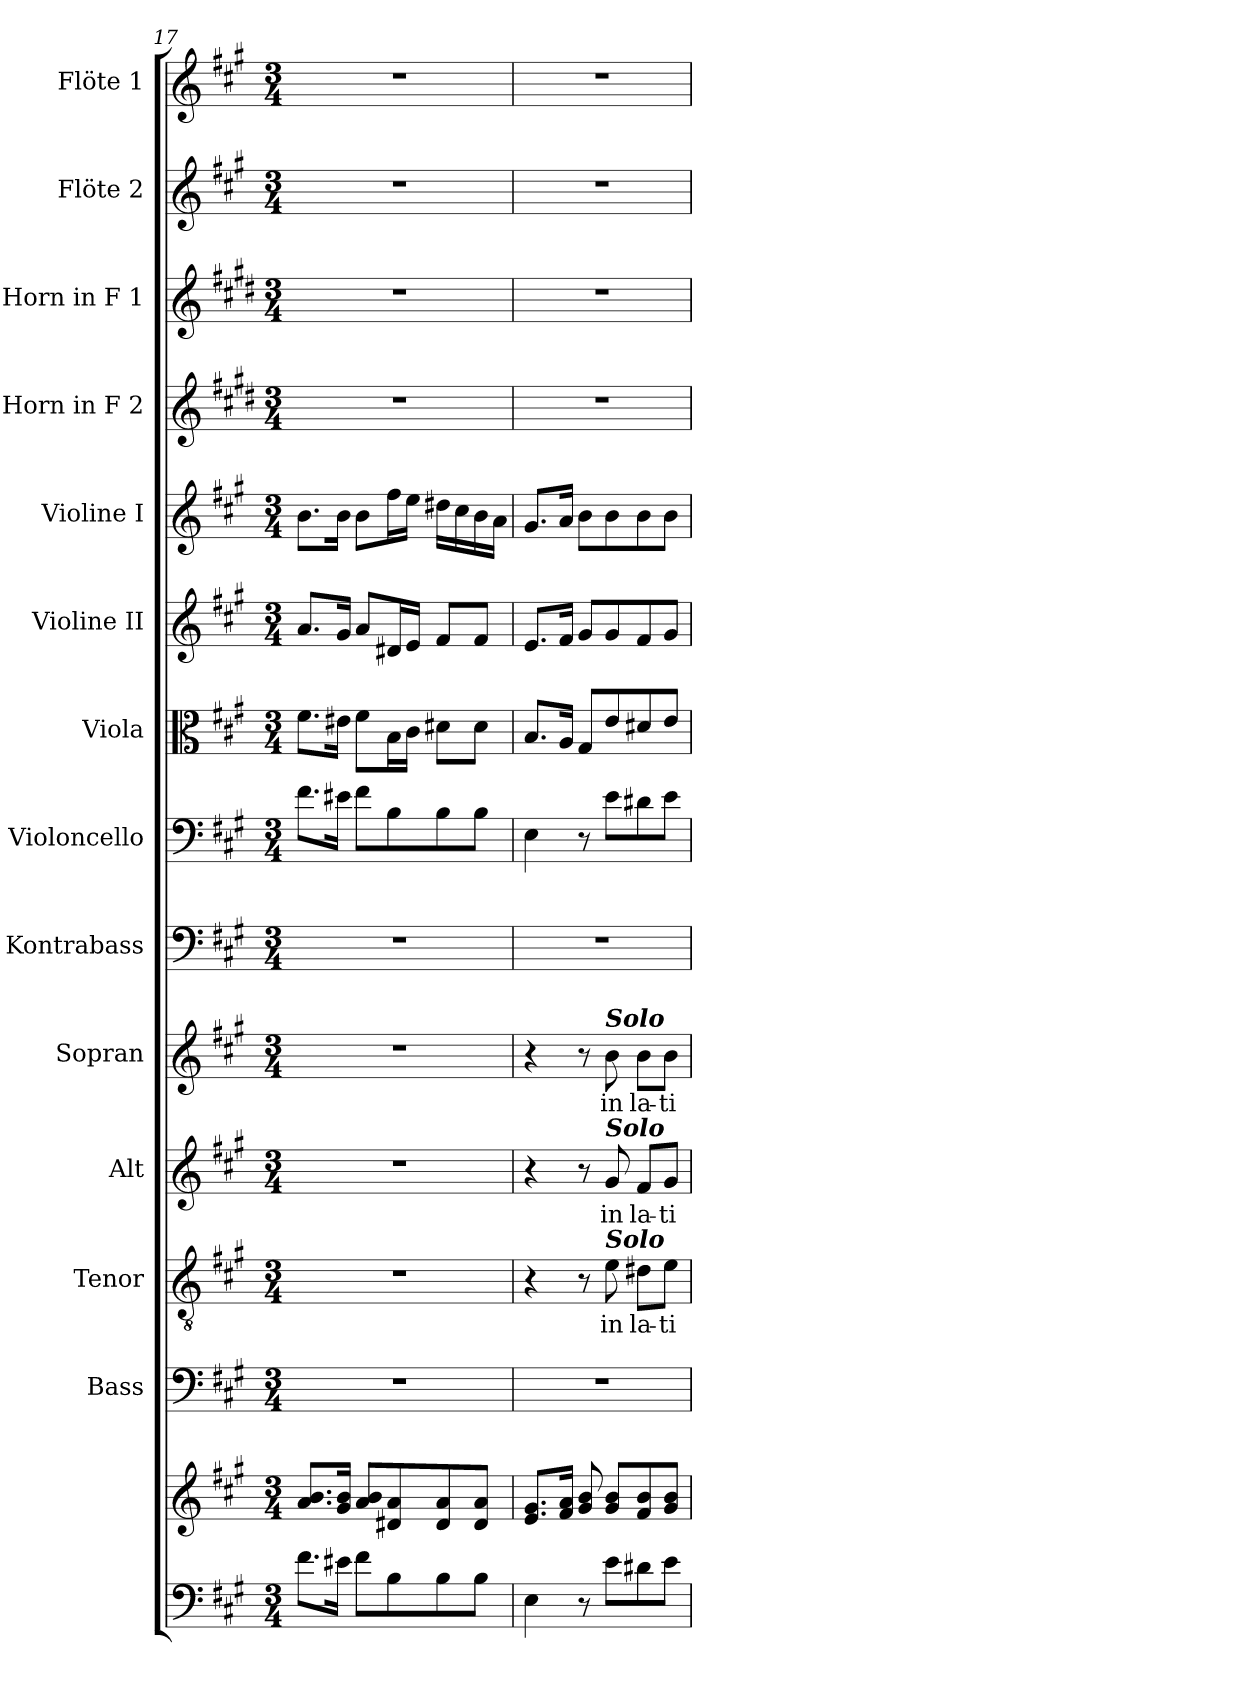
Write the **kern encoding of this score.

**kern	**kern	**kern	**kern	**text	**kern	**text	**kern	**text	**kern	**kern	**kern	**kern	**kern	**kern	**kern	**kern	**kern
*part14	*part14	*part13	*part12	*part12	*part11	*part11	*part10	*part10	*part9	*part8	*part7	*part6	*part5	*part4	*part3	*part2	*part1
*staff15	*staff14	*staff13	*staff12	*staff12	*staff11	*staff11	*staff10	*staff10	*staff9	*staff8	*staff7	*staff6	*staff5	*staff4	*staff3	*staff2	*staff1
*	*	*I"Bass	*I"Tenor	*	*I"Alt	*	*I"Sopran	*	*I"Kontrabass	*I"Violoncello	*I"Viola	*I"Violine II	*I"Violine I	*I"Horn in F 2	*I"Horn in F 1	*I"Flöte 2	*I"Flöte 1
*	*	*I'B.	*I'T.	*	*I'A.	*	*I'S.	*	*I'Kb.	*I'Vc.	*I'Vla.	*I'Vl. II	*I'Vl. I	*	*	*I'Fl. 2	*I'Fl. 1
!!LO:PB:g=z
*clefF4	*clefG2	*clefF4	*clefGv2	*	*clefG2	*	*clefG2	*	*clefF4	*clefF4	*clefC3	*clefG2	*clefG2	*clefG2	*clefG2	*clefG2	*clefG2
*	*	*	*	*	*	*	*	*	*ITrd7c12	*	*	*	*	*ITrd4c7	*ITrd4c7	*	*
*k[f#c#g#]	*k[f#c#g#]	*k[f#c#g#]	*k[f#c#g#]	*	*k[f#c#g#]	*	*k[f#c#g#]	*	*k[f#c#g#]	*k[f#c#g#]	*k[f#c#g#]	*k[f#c#g#]	*k[f#c#g#]	*k[f#c#g#]	*k[f#c#g#]	*k[f#c#g#]	*k[f#c#g#]
*A:	*A:	*A:	*A:	*	*A:	*	*A:	*	*A:	*A:	*A:	*A:	*A:	*A:	*A:	*A:	*A:
*M3/4	*M3/4	*M3/4	*M3/4	*	*M3/4	*	*M3/4	*	*M3/4	*M3/4	*M3/4	*M3/4	*M3/4	*M3/4	*M3/4	*M3/4	*M3/4
=17	=17	=17	=17	=17	=17	=17	=17	=17	=17	=17	=17	=17	=17	=17	=17	=17	=17
8.f#\L	8.a/ 8.b/L	2.r	2.r	.	2.r	.	2.r	.	2.r	8.f#\L	8.f#\L	8.a/L	8.b\L	2.r	2.r	2.r	2.r
16e#X\Jk	16g#/ 16b/Jk	.	.	.	.	.	.	.	.	16e#X\Jk	16e#X\Jk	16g#/Jk	16b\Jk	.	.	.	.
8f#\L	8a/ 8b/L	.	.	.	.	.	.	.	.	8f#\L	8f#\L	8a/L	8b\L	.	.	.	.
8B\	8d#X/ 8a/	.	.	.	.	.	.	.	.	8B\	16B\L	16d#X/L	16ff#\L	.	.	.	.
.	.	.	.	.	.	.	.	.	.	.	16c#\JJ	16e/JJ	16ee\JJ	.	.	.	.
8B\	8d#/ 8a/	.	.	.	.	.	.	.	.	8B\	8d#X\L	8f#/L	16dd#X\LL	.	.	.	.
.	.	.	.	.	.	.	.	.	.	.	.	.	16cc#\	.	.	.	.
8B\J	8d#/ 8a/J	.	.	.	.	.	.	.	.	8B\J	8d#\J	8f#/J	16b\	.	.	.	.
.	.	.	.	.	.	.	.	.	.	.	.	.	16a\JJ	.	.	.	.
=18	=18	=18	=18	=18	=18	=18	=18	=18	=18	=18	=18	=18	=18	=18	=18	=18	=18
4E\	8.e/ 8.g#/L	2.r	4r	.	4r	.	4r	.	2.r	4E\	8.B/L	8.e/L	8.g#/L	2.r	2.r	2.r	2.r
.	16f#/ 16a/Jk	.	.	.	.	.	.	.	.	.	16A/Jk	16f#/Jk	16a/Jk	.	.	.	.
8r	8g#/ 8b/	.	8r	.	8r	.	8r	.	.	8r	8G#/L	8g#/L	8b\L	.	.	.	.
!	!	!	!	!	!	!	!LO:TX:a:Bi:t=Solo	!	!	!	!	!	!	!	!	!	!
!	!	!	!	!	!LO:TX:a:Bi:t=Solo	!	!	!	!	!	!	!	!	!	!	!	!
!	!	!	!LO:TX:a:Bi:t=Solo	!	!	!	!	!	!	!	!	!	!	!	!	!	!
!	!	!	!	!LO:LY:b	!	!LO:LY:b	!	!LO:LY:b	!	!	!	!	!	!	!	!	!
8e\L	8g#/ 8b/L	.	8e\	in	8g#/	in	8b\	in	.	8e\L	8e/	8g#/	8b\	.	.	.	.
!	!	!	!	!LO:LY:b	!	!LO:LY:b	!	!LO:LY:b	!	!	!	!	!	!	!	!	!
8d#X\	8f#/ 8b/	.	8d#X\L	la-	8f#/L	la-	8b\L	la-	.	8d#X\	8d#X/	8f#/	8b\	.	.	.	.
!	!	!	!	!LO:LY:b	!	!LO:LY:b	!	!LO:LY:b	!	!	!	!	!	!	!	!	!
8e\J	8g#/ 8b/J	.	8e\J	-ti-	8g#/J	-ti-	8b\J	-ti-	.	8e\J	8e/J	8g#/J	8b\J	.	.	.	.
=	=	=	=	=	=	=	=	=	=	=	=	=	=	=	=	=	=
*-	*-	*-	*-	*-	*-	*-	*-	*-	*-	*-	*-	*-	*-	*-	*-	*-	*-
